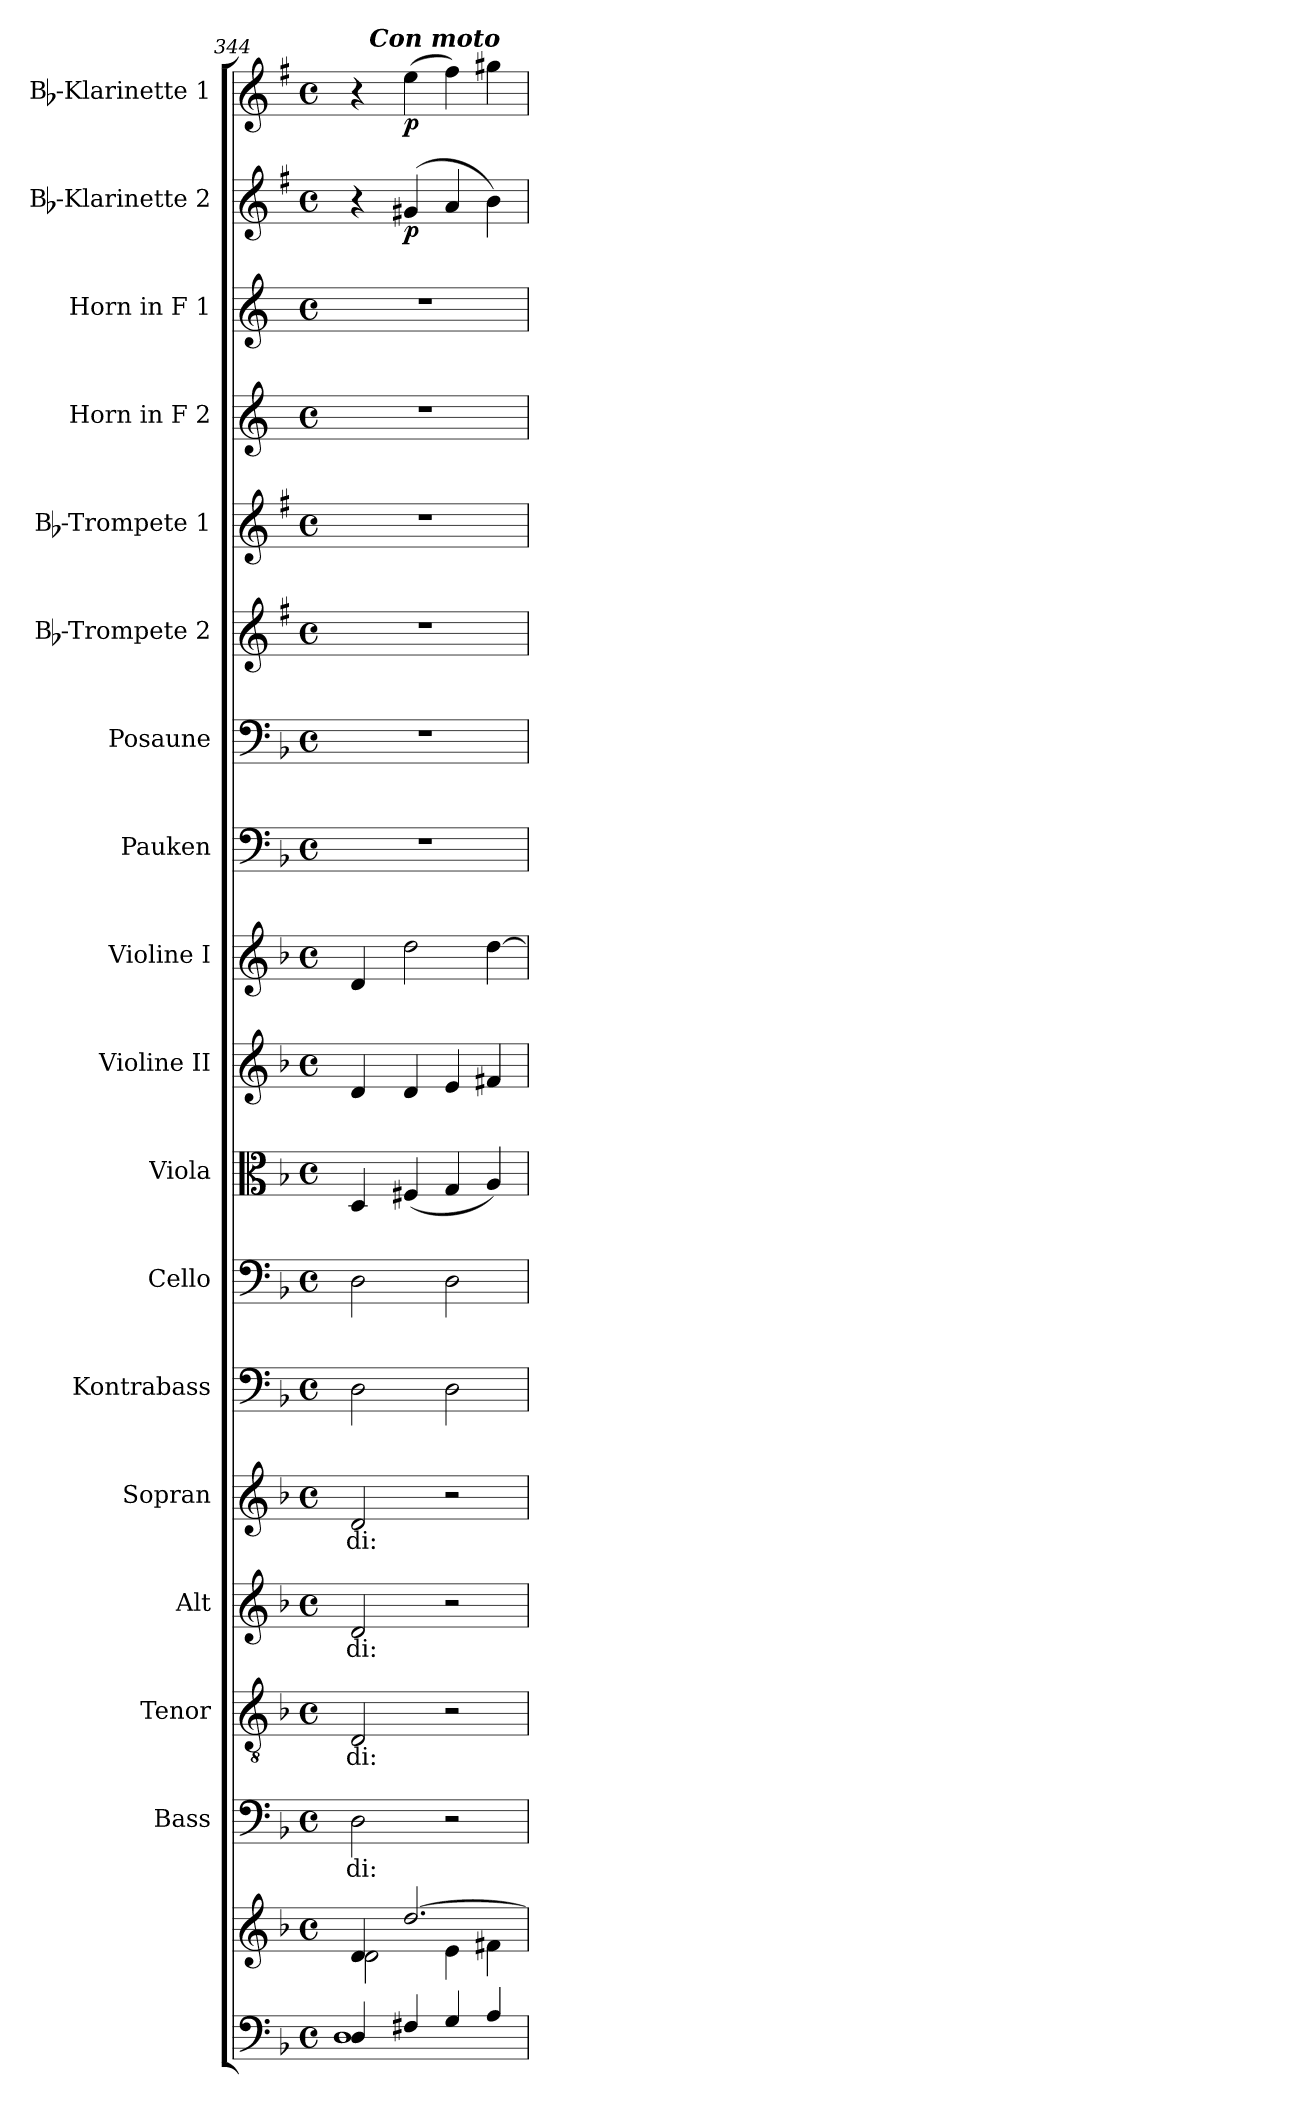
**kern	**kern	**kern	**text	**kern	**text	**kern	**text	**kern	**text	**kern	**kern	**kern	**kern	**kern	**kern	**kern	**kern	**kern	**kern	**kern	**kern	**dynam	**kern	**dynam
*part18	*part18	*part17	*part17	*part16	*part16	*part15	*part15	*part14	*part14	*part13	*part12	*part11	*part10	*part9	*part8	*part7	*part6	*part5	*part4	*part3	*part2	*part2	*part1	*part1
*staff19	*staff18	*staff17	*staff17	*staff16	*staff16	*staff15	*staff15	*staff14	*staff14	*staff13	*staff12	*staff11	*staff10	*staff9	*staff8	*staff7	*staff6	*staff5	*staff4	*staff3	*staff2	*staff2	*staff1	*staff1
*	*	*I"Bass	*	*I"Tenor	*	*I"Alt	*	*I"Sopran	*	*I"Kontrabass	*I"Cello	*I"Viola	*I"Violine II	*I"Violine I	*I"Pauken	*I"Posaune	*I"Bb-Trompete 2	*I"Bb-Trompete 1	*I"Horn in F 2	*I"Horn in F 1	*I"Bb-Klarinette 2	*	*I"Bb-Klarinette 1	*
*	*	*I'B.	*	*I'T.	*	*I'A.	*	*I'S.	*	*I'Kb.	*	*I'Vla.	*I'Vl. II	*I'Vl. I	*I'Pk.	*I'Pos.	*I'Bb Trp. 2	*I'Bb Trp. 1	*	*	*I'Bb Kl. 2	*	*I'Bb Kl. 1	*
*clefF4	*clefG2	*clefF4	*	*clefGv2	*	*clefG2	*	*clefG2	*	*clefF4	*clefF4	*clefC3	*clefG2	*clefG2	*clefF4	*clefF4	*clefG2	*clefG2	*clefG2	*clefG2	*clefG2	*	*clefG2	*
*	*	*	*	*	*	*	*	*	*	*ITrd7c12	*	*	*	*	*	*	*ITrd1c2	*ITrd1c2	*ITrd4c7	*ITrd4c7	*ITrd1c2	*	*ITrd1c2	*
*k[b-]	*k[b-]	*k[b-]	*	*k[b-]	*	*k[b-]	*	*k[b-]	*	*k[b-]	*k[b-]	*k[b-]	*k[b-]	*k[b-]	*k[b-]	*k[b-]	*k[b-]	*k[b-]	*k[b-]	*k[b-]	*k[b-]	*	*k[b-]	*
*F:	*F:	*F:	*	*F:	*	*F:	*	*F:	*	*F:	*F:	*F:	*F:	*F:	*F:	*F:	*F:	*F:	*F:	*F:	*F:	*	*F:	*
*M4/4	*M4/4	*M4/4	*	*M4/4	*	*M4/4	*	*M4/4	*	*M4/4	*M4/4	*M4/4	*M4/4	*M4/4	*M4/4	*M4/4	*M4/4	*M4/4	*M4/4	*M4/4	*M4/4	*	*M4/4	*
*met(c)	*met(c)	*met(c)	*	*met(c)	*	*met(c)	*	*met(c)	*	*met(c)	*met(c)	*met(c)	*met(c)	*met(c)	*met(c)	*met(c)	*met(c)	*met(c)	*met(c)	*met(c)	*met(c)	*	*met(c)	*
=344	=344	=344	=344	=344	=344	=344	=344	=344	=344	=344	=344	=344	=344	=344	=344	=344	=344	=344	=344	=344	=344	=344	=344	=344
*^	*^	*	*	*	*	*	*	*	*	*	*	*	*	*	*	*	*	*	*	*	*	*	*	*
!	!	!	!	!	!LO:LY:b	!	!LO:LY:b	!	!LO:LY:b	!	!LO:LY:b	!	!	!	!	!	!	!	!	!	!	!	!	!	!	!
*	*	*	*	*	*	*	*	*	*	*	*	*	*	*	*	*	*	*	*	*	*	*	*	*	*^	*
4D/	1D	4d/	2d\	2D\	-di:	2D/	-di:	2d/	-di:	2d/	-di:	2DD\	2D\	4D/	4d/	4d/	1r	1r	1r	1r	1r	1r	4r	.	4r	16ryy	.
!	!	!	!	!	!	!	!	!	!	!	!	!	!	!	!	!	!	!	!	!	!	!	!	!	!	!LO:TX:a:Bi:t=Con moto	!
.	.	.	.	.	.	.	.	.	.	.	.	.	.	.	.	.	.	.	.	.	.	.	.	.	.	2...ryy	.
!	!	!	!	!	!	!	!	!	!	!	!	!	!	!	!	!	!	!	!	!	!	!	!	!LO:DY:b	!	!	!LO:DY:b
4F#X/	.	[>2.dd/	.	.	.	.	.	.	.	.	.	.	.	(<4F#X/	4d/	2dd\	.	.	.	.	.	.	(4f#X/	p	(>4dd\	.	p
4G/	.	.	4e\	2r	.	2r	.	2r	.	2r	.	2DD\	2D\	4G/	4e/	.	.	.	.	.	.	.	4g/	.	4ee\)	.	.
4A/	.	.	4f#X\	.	.	.	.	.	.	.	.	.	.	4A/)	4f#X/	[4dd\	.	.	.	.	.	.	4a\)	.	4ff#X\	.	.
*v	*v	*	*	*	*	*	*	*	*	*	*	*	*	*	*	*	*	*	*	*	*	*	*	*	*v	*v	*
*	*v	*v	*	*	*	*	*	*	*	*	*	*	*	*	*	*	*	*	*	*	*	*	*	*	*
=	=	=	=	=	=	=	=	=	=	=	=	=	=	=	=	=	=	=	=	=	=	=	=	=
*-	*-	*-	*-	*-	*-	*-	*-	*-	*-	*-	*-	*-	*-	*-	*-	*-	*-	*-	*-	*-	*-	*-	*-	*-
